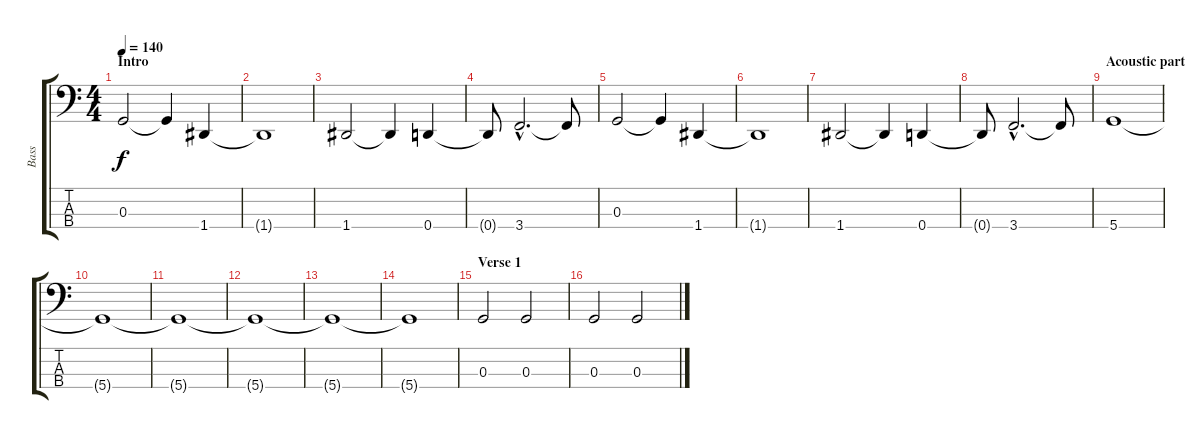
\track ("Bass" "Bass") {instrument electricbassfinger}
\staff {score tabs}
\tuning (F2 C2 G1 D1) {hide}
\ts (4 4)
\section ("" "Intro")
\tempo 140
\clef f4
\ks c
0.3.2{dy f instrument electricbassfinger} 0.3{t}.4 1.4.4 |
1.4{t}.1 |
1.4.2 1.4{t}.4 0.4.4 |
0.4{t}.8 3.4{hac}.2{d} 3.4{t}.8 |
0.3.2 0.3{t}.4 1.4.4 |
1.4{t}.1 |
1.4.2 1.4{t}.4 0.4.4 |
0.4{t}.8 3.4{hac}.2{d} 3.4{t}.8 |
\section ("" "Acoustic part")
5.4.1{volume 8} |
5.4{t}.1 |
5.4{t}.1 |
5.4{t}.1{volume 1} |
5.4{t}.1 |
5.4{t}.1 |
\section ("" "Verse 1")
0.3.2{volume 14} 0.3.2 |
0.3.2 0.3.2
